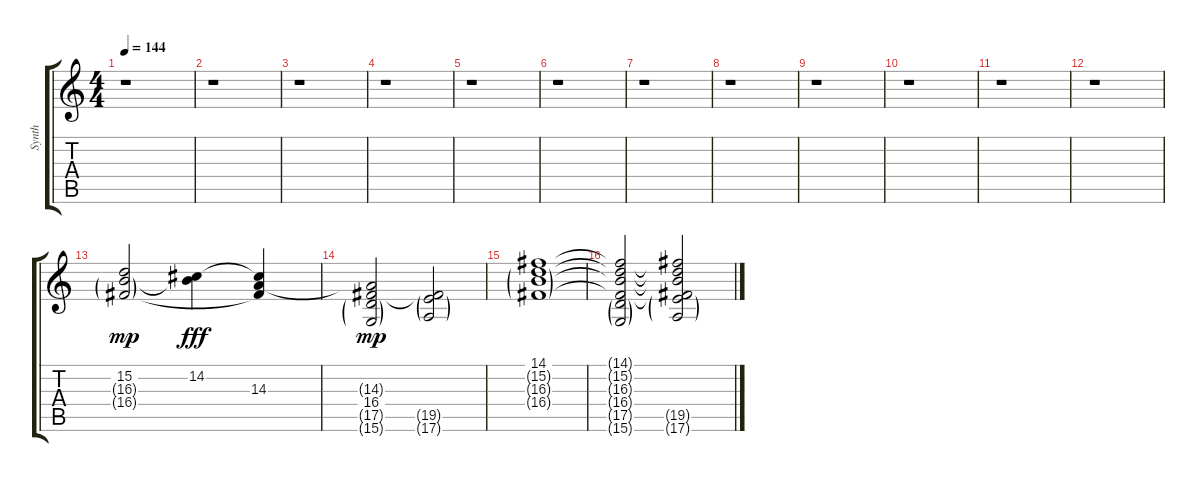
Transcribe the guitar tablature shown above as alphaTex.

\track ("Synth" "Synth") {instrument synthbrass2}
\staff {score tabs}
\tuning (E4 B3 G3 D3 A2 E2) {hide}
\ts (4 4)
\tempo 144
\clef g2
\ks c
r.1{dy mp} |
r.1 |
r.1 |
r.1 |
r.1 |
r.1 |
r.1 |
r.1 |
r.1 |
r.1 |
r.1 |
r.1 |
(15.2 16.3{g} 16.4{g}).2 (14.2 16.3{t}).4{dy fff} (14.2{t} 14.3 16.4{t}).4 |
(14.3{t} 16.4 17.5{g} 15.6{g}).2{dy mp} (16.4{t} 19.5{g} 17.6{g}).2 |
(14.1 15.2{g} 16.3{g} 16.4{g}).1 |
(14.1{t} 15.2{t} 16.3{t} 16.4{t} 17.5{g} 15.6{g}).2 (14.1{t} 15.2{t} 16.3{t} 16.4{t} 19.5{g} 17.6{g}).2
